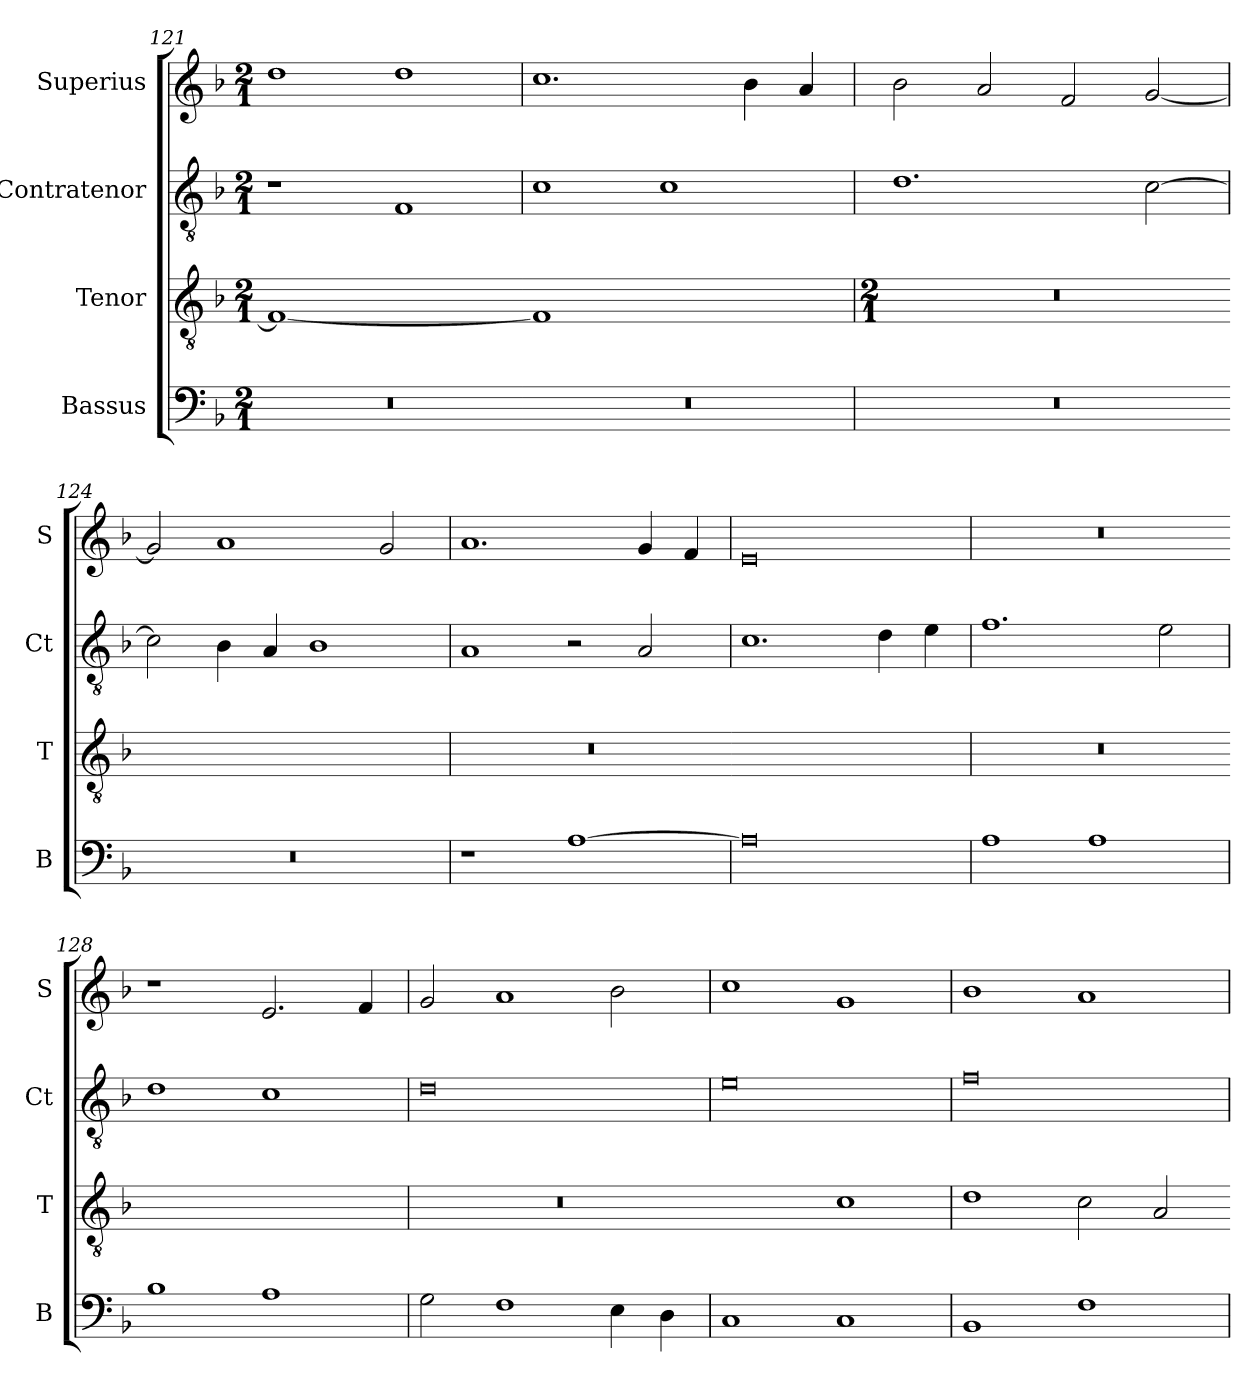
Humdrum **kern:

**kern	**kern	**kern	**kern
*part4	*part3	*part2	*part1
*staff4	*staff3	*staff2	*staff1
*I"Bassus	*I"Tenor	*I"Contratenor	*I"Superius
*I'B	*I'T	*I'Ct	*I'S
*clefF4	*clefGv2	*clefGv2	*clefG2
*k[b-]	*k[b-]	*k[b-]	*k[b-]
*M2/1	*M2/1	*M2/1	*M2/1
=121	=121	=121	=121
!	!LO:N:vis=1	!	!
0r	0F_	1r	1dd
.	.	1F	1dd
=122	=122-	=122	=122
!	!LO:N:vis=1	!	!
0r	0F]	1c	1.cc
.	.	1c	.
.	.	.	4b-
.	.	.	4a
=123	=123	=123	=123
*	*M2/1	*	*
0r	0r	1.d	2b-
.	.	.	2a
.	.	.	2f
.	.	[2c	[2g
=124	=124-	=124	=124
0r	0ryy	2c]	2g]
.	.	4B-	1a
.	.	4A	.
.	.	1B-	.
.	.	.	2g
=125	=125	=125	=125
1r	0r	1A	1.a
[1A	.	2r	.
.	.	2A	4g
.	.	.	4f
=126	=126-	=126	=126
0A]	0ryy	1.c	0e
.	.	4d	.
.	.	4e	.
=127	=127	=127	=127
1A	0r	1.f	0r
1A	.	.	.
.	.	2e	.
=128	=128-	=128	=128
1B-	0ryy	1d	1r
1A	.	1c	2.e
.	.	.	4f
=129	=129	=129	=129
2G	0r	0d	2g
1F	.	.	1a
4E	.	.	2b-
4D	.	.	.
=130	=130-	=130	=130
1C	1ryy	0e	1cc
1C	1c	.	1g
=131	=131	=131	=131
1BB-	1d	0f	1b-
1F	2c	.	1a
.	2A	.	.
=	=-	=	=
*-	*-	*-	*-
